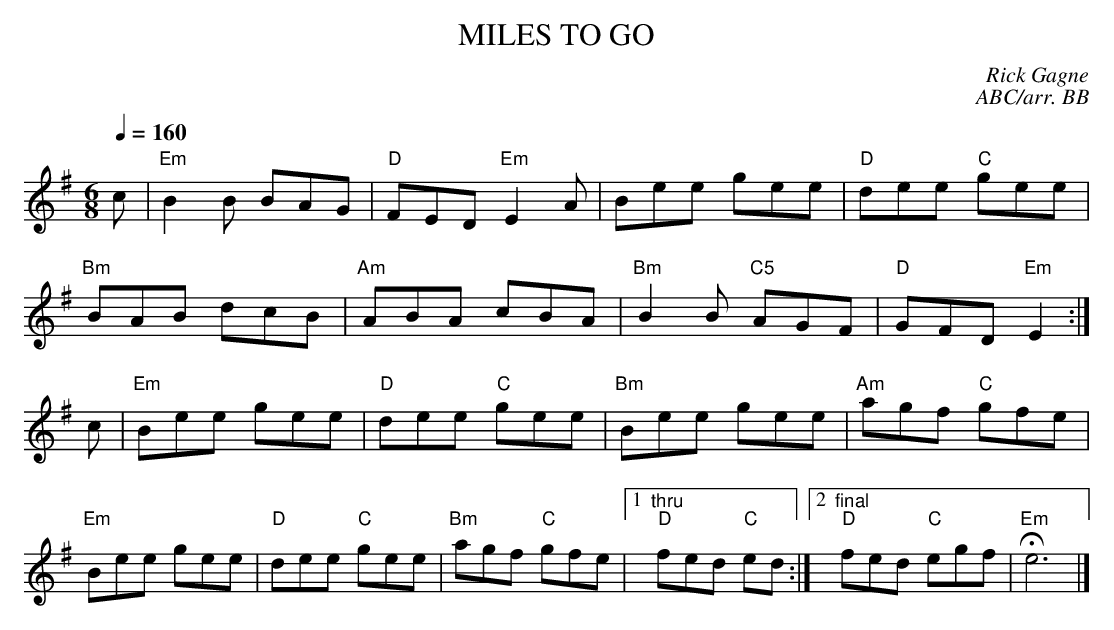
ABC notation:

X:1
T: MILES TO GO
C: Rick Gagne
C:ABC/arr. BB
Q:1/4=160
M: 6/8
K: Em
c | "Em"B2B BAG | "D"FED "Em"E2A | Bee gee | "D"dee "C"gee |
"Bm"BAB dcB | "Am"ABA cBA | "Bm"B2B "C5"AGF | "D"GFD "Em"E2 :|
c | "Em"Bee gee | "D"dee "C"gee | "Bm"Bee gee | "Am"agf "C"gfe |
"Em"Bee gee | "D"dee "C"gee | "Bm"agf "C"gfe |1 "thru""D"fed "C"ed :|\
[2 "final""D"fed "C"egf|"Em"He6|]
